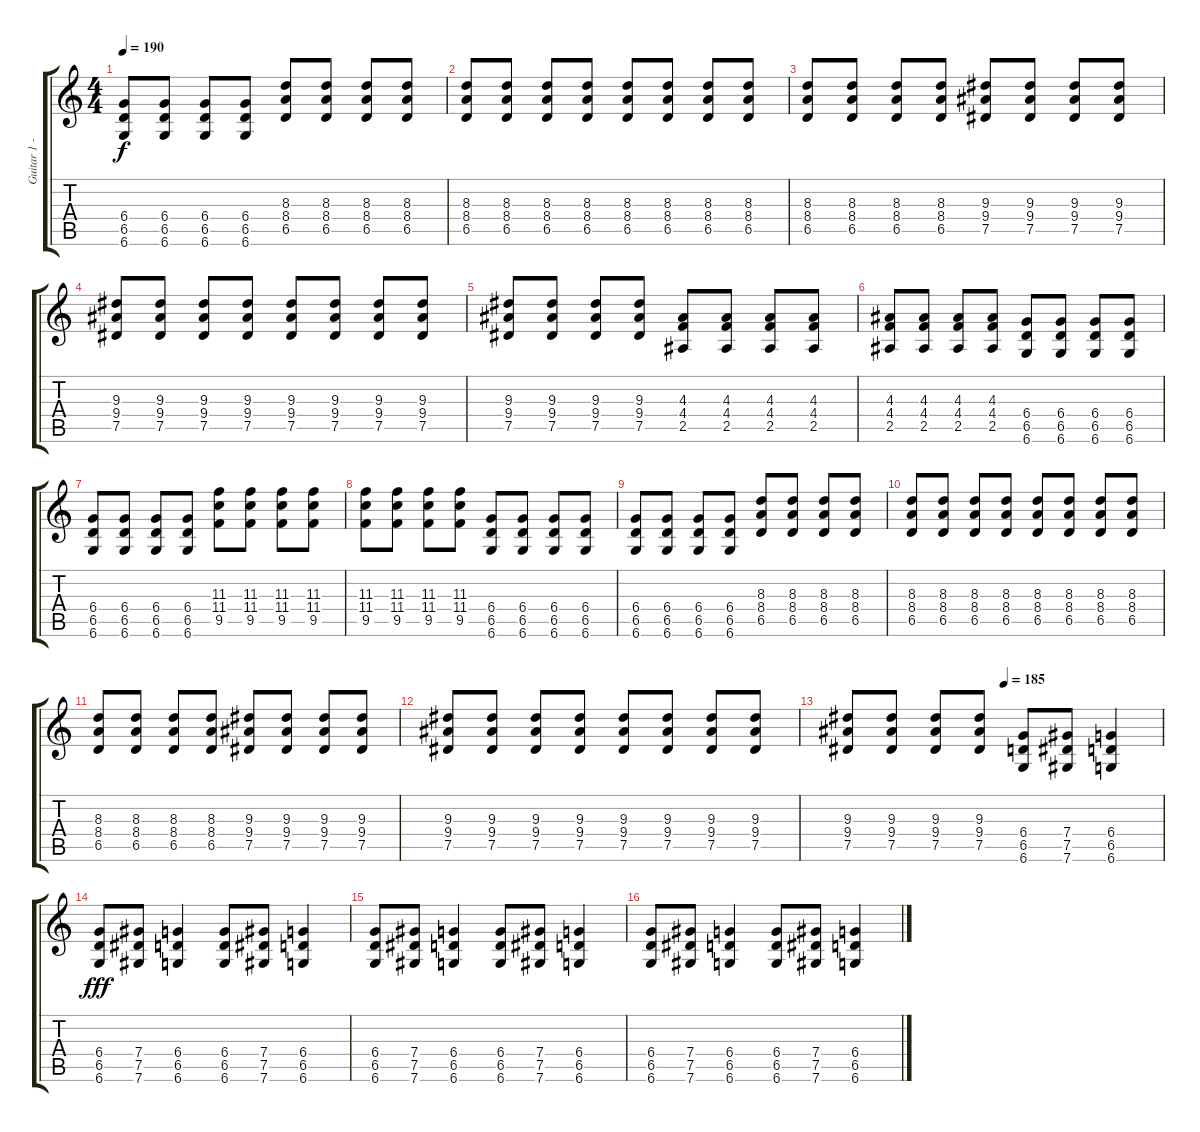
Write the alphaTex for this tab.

\track ("Guitar 1 - Daron" "Guitar 1 -") {instrument overdrivenguitar}
\staff {score tabs}
\tuning (Eb4 Bb3 Gb3 Db3 Ab2 Db2) {hide}
\ts (4 4)
\tempo 190
\clef g2
\ks c
(6.4 6.5 6.6).8{dy f} (6.4 6.5 6.6).8 (6.4 6.5 6.6).8 (6.4 6.5 6.6).8 (8.3 8.4 6.5).8 (8.3 8.4 6.5).8 (8.3 8.4 6.5).8 (8.3 8.4 6.5).8 |
(8.3 8.4 6.5).8 (8.3 8.4 6.5).8 (8.3 8.4 6.5).8 (8.3 8.4 6.5).8 (8.3 8.4 6.5).8 (8.3 8.4 6.5).8 (8.3 8.4 6.5).8 (8.3 8.4 6.5).8 |
(8.3 8.4 6.5).8 (8.3 8.4 6.5).8 (8.3 8.4 6.5).8 (8.3 8.4 6.5).8 (9.3 9.4 7.5).8 (9.3 9.4 7.5).8 (9.3 9.4 7.5).8 (9.3 9.4 7.5).8 |
(9.3 9.4 7.5).8 (9.3 9.4 7.5).8 (9.3 9.4 7.5).8 (9.3 9.4 7.5).8 (9.3 9.4 7.5).8 (9.3 9.4 7.5).8 (9.3 9.4 7.5).8 (9.3 9.4 7.5).8 |
(9.3 9.4 7.5).8 (9.3 9.4 7.5).8 (9.3 9.4 7.5).8 (9.3 9.4 7.5).8 (4.3 4.4 2.5).8 (4.3 4.4 2.5).8 (4.3 4.4 2.5).8 (4.3 4.4 2.5).8 |
(4.3 4.4 2.5).8 (4.3 4.4 2.5).8 (4.3 4.4 2.5).8 (4.3 4.4 2.5).8 (6.4 6.5 6.6).8 (6.4 6.5 6.6).8 (6.4 6.5 6.6).8 (6.4 6.5 6.6).8 |
(6.4 6.5 6.6).8 (6.4 6.5 6.6).8 (6.4 6.5 6.6).8 (6.4 6.5 6.6).8 (11.3 11.4 9.5).8 (11.3 11.4 9.5).8 (11.3 11.4 9.5).8 (11.3 11.4 9.5).8 |
(11.3 11.4 9.5).8 (11.3 11.4 9.5).8 (11.3 11.4 9.5).8 (11.3 11.4 9.5).8 (6.4 6.5 6.6).8 (6.4 6.5 6.6).8 (6.4 6.5 6.6).8 (6.4 6.5 6.6).8 |
(6.4 6.5 6.6).8 (6.4 6.5 6.6).8 (6.4 6.5 6.6).8 (6.4 6.5 6.6).8 (8.3 8.4 6.5).8 (8.3 8.4 6.5).8 (8.3 8.4 6.5).8 (8.3 8.4 6.5).8 |
(8.3 8.4 6.5).8 (8.3 8.4 6.5).8 (8.3 8.4 6.5).8 (8.3 8.4 6.5).8 (8.3 8.4 6.5).8 (8.3 8.4 6.5).8 (8.3 8.4 6.5).8 (8.3 8.4 6.5).8 |
(8.3 8.4 6.5).8 (8.3 8.4 6.5).8 (8.3 8.4 6.5).8 (8.3 8.4 6.5).8 (9.3 9.4 7.5).8 (9.3 9.4 7.5).8 (9.3 9.4 7.5).8 (9.3 9.4 7.5).8 |
(9.3 9.4 7.5).8 (9.3 9.4 7.5).8 (9.3 9.4 7.5).8 (9.3 9.4 7.5).8 (9.3 9.4 7.5).8 (9.3 9.4 7.5).8 (9.3 9.4 7.5).8 (9.3 9.4 7.5).8 |
\tempo (185 0.5)
(9.3 9.4 7.5).8 (9.3 9.4 7.5).8 (9.3 9.4 7.5).8 (9.3 9.4 7.5).8 (6.4 6.5 6.6).8 (7.4 7.5 7.6).8 (6.4 6.5 6.6).4 |
(6.4 6.5 6.6).8{dy fff} (7.4 7.5 7.6).8 (6.4 6.5 6.6).4 (6.4 6.5 6.6).8 (7.4 7.5 7.6).8 (6.4 6.5 6.6).4 |
(6.4 6.5 6.6).8 (7.4 7.5 7.6).8 (6.4 6.5 6.6).4 (6.4 6.5 6.6).8 (7.4 7.5 7.6).8 (6.4 6.5 6.6).4 |
(6.4 6.5 6.6).8 (7.4 7.5 7.6).8 (6.4 6.5 6.6).4 (6.4 6.5 6.6).8 (7.4 7.5 7.6).8 (6.4 6.5 6.6).4
